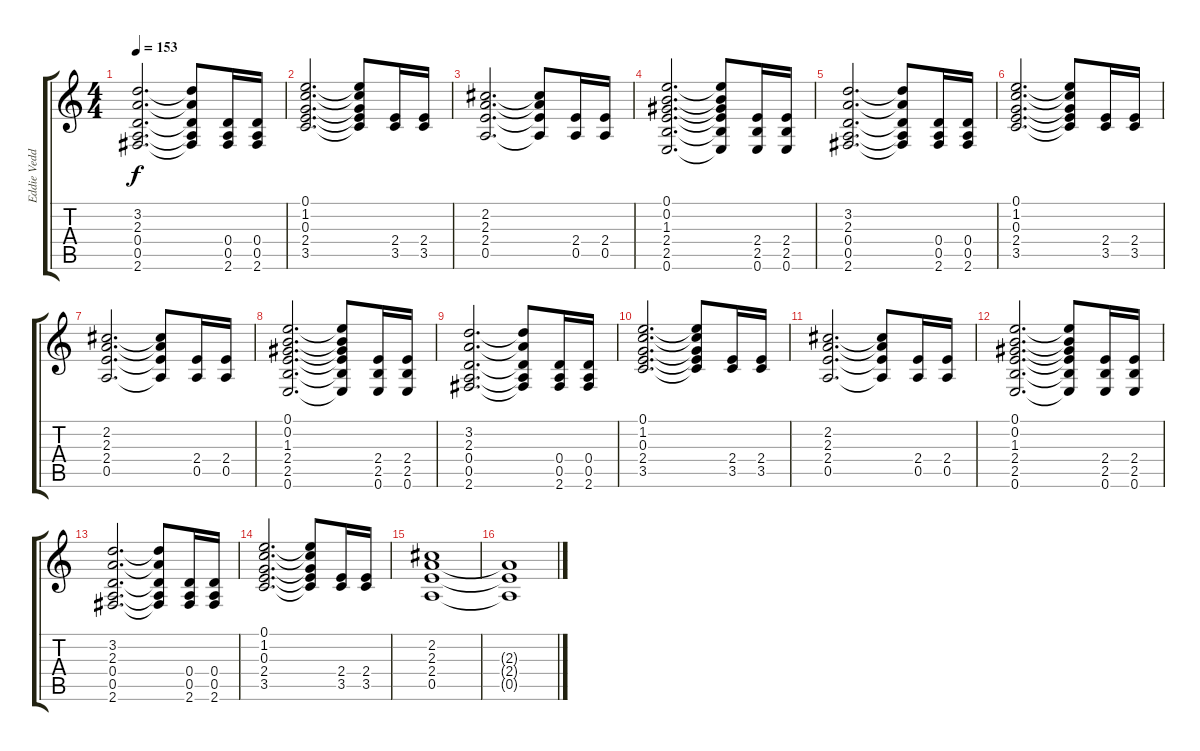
\track ("Eddie Vedder" "Eddie Vedd") {instrument distortionguitar}
\staff {score tabs}
\tuning (E4 B3 G3 D3 A2 E2) {hide}
\ts (4 4)
\tempo 153
\clef g2
\ks c
(3.2 2.3 0.4 0.5 2.6).2{d dy f} (3.2{t} 2.3{t} 0.4{t} 0.5{t} 2.6{t}).8 (0.4 0.5 2.6).16 (0.4 0.5 2.6).16 |
(0.1 1.2 0.3 2.4 3.5).2{d} (0.1{t} 1.2{t} 0.3{t} 2.4{t} 3.5{t}).8 (2.4 3.5).16 (2.4 3.5).16 |
(2.2 2.3 2.4 0.5).2{d} (2.2{t} 2.3{t} 2.4{t} 0.5{t}).8 (2.4 0.5).16 (2.4 0.5).16 |
(0.1 0.2 1.3 2.4 2.5 0.6).2{d} (0.1{t} 0.2{t} 1.3{t} 2.4{t} 2.5{t} 0.6{t}).8 (2.4 2.5 0.6).16 (2.4 2.5 0.6).16 |
(3.2 2.3 0.4 0.5 2.6).2{d} (3.2{t} 2.3{t} 0.4{t} 0.5{t} 2.6{t}).8 (0.4 0.5 2.6).16 (0.4 0.5 2.6).16 |
(0.1 1.2 0.3 2.4 3.5).2{d} (0.1{t} 1.2{t} 0.3{t} 2.4{t} 3.5{t}).8 (2.4 3.5).16 (2.4 3.5).16 |
(2.2 2.3 2.4 0.5).2{d} (2.2{t} 2.3{t} 2.4{t} 0.5{t}).8 (2.4 0.5).16 (2.4 0.5).16 |
(0.1 0.2 1.3 2.4 2.5 0.6).2{d} (0.1{t} 0.2{t} 1.3{t} 2.4{t} 2.5{t} 0.6{t}).8 (2.4 2.5 0.6).16 (2.4 2.5 0.6).16 |
(3.2 2.3 0.4 0.5 2.6).2{d} (3.2{t} 2.3{t} 0.4{t} 0.5{t} 2.6{t}).8 (0.4 0.5 2.6).16 (0.4 0.5 2.6).16 |
(0.1 1.2 0.3 2.4 3.5).2{d} (0.1{t} 1.2{t} 0.3{t} 2.4{t} 3.5{t}).8 (2.4 3.5).16 (2.4 3.5).16 |
(2.2 2.3 2.4 0.5).2{d} (2.2{t} 2.3{t} 2.4{t} 0.5{t}).8 (2.4 0.5).16 (2.4 0.5).16 |
(0.1 0.2 1.3 2.4 2.5 0.6).2{d} (0.1{t} 0.2{t} 1.3{t} 2.4{t} 2.5{t} 0.6{t}).8 (2.4 2.5 0.6).16 (2.4 2.5 0.6).16 |
(3.2 2.3 0.4 0.5 2.6).2{d} (3.2{t} 2.3{t} 0.4{t} 0.5{t} 2.6{t}).8 (0.4 0.5 2.6).16 (0.4 0.5 2.6).16 |
(0.1 1.2 0.3 2.4 3.5).2{d} (0.1{t} 1.2{t} 0.3{t} 2.4{t} 3.5{t}).8 (2.4 3.5).16 (2.4 3.5).16 |
(2.2 2.3 2.4 0.5).1 |
(2.3{t} 2.4{t} 0.5{t}).1
